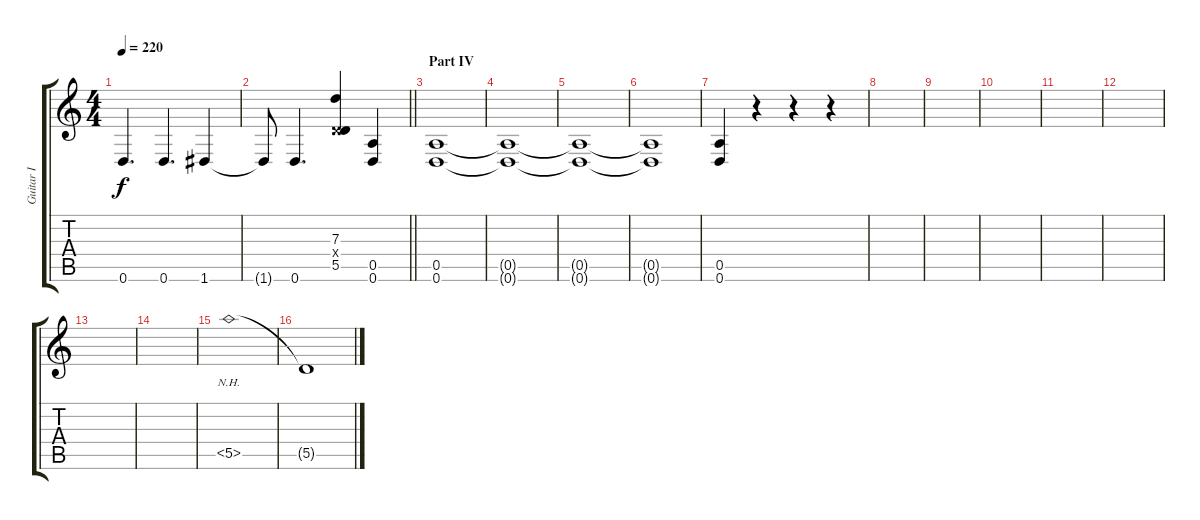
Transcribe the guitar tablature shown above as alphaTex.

\track ("Guitar I" "Guitar I") {instrument distortionguitar}
\staff {score tabs}
\tuning (E4 B3 G3 D3 A2 D2) {hide}
\ts (4 4)
\tempo 220
\clef g2
\ks c
0.6.4{d dy f} 0.6.4{d} 1.6.4 |
\barLineRight lightlight
1.6{t}.8 0.6.4{d} (7.3 0.4{x} 5.5).4 (0.5 0.6).4 |
\section ("" "Part IV")
(0.5 0.6).1 |
(0.5{t} 0.6{t}).1 |
(0.5{t} 0.6{t}).1 |
(0.5{t} 0.6{t}).1 |
(0.5 0.6).4 r.4 r.4 r.4 |
|
|
|
|
|
|
|
5.5{nh}.1{volume 13} |
5.5{t}.1
